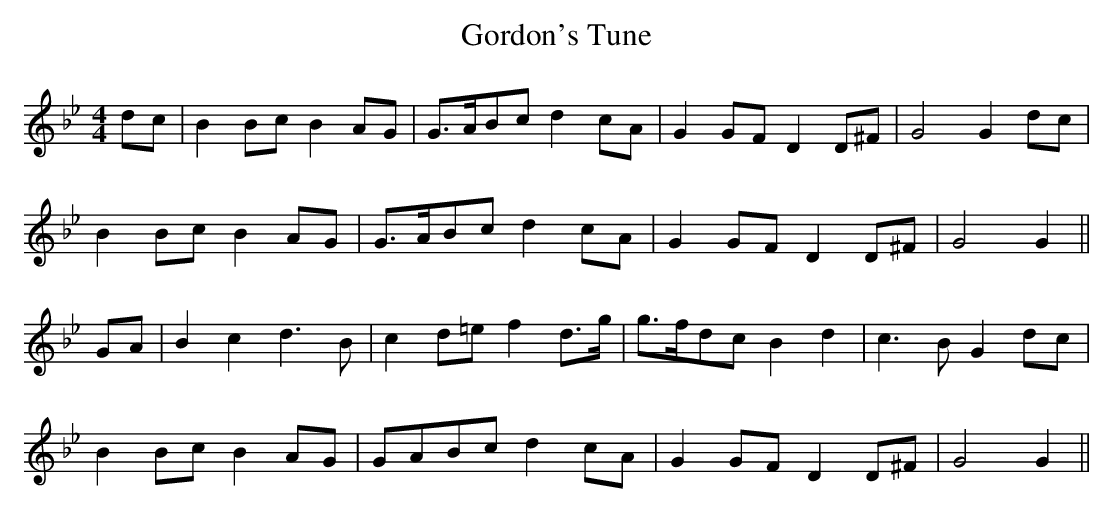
X:1
T:Gordon's Tune
M:4/4
L:1/8
K:Bb
dc|B2 Bc B2 AG|G>ABc d2 cA|G2 GF D2 D^F|G4 G2 dc|
B2 Bc B2 AG|G>ABc d2 cA|G2 GF D2 D^F|G4 G2||
GA|B2 c2 d3 B|c2 d=e f2 d>g|g>fdc B2 d2|c3 B G2 dc|
B2 Bc B2 AG|GABc d2 cA|G2 GF D2 D^F|G4 G2||
